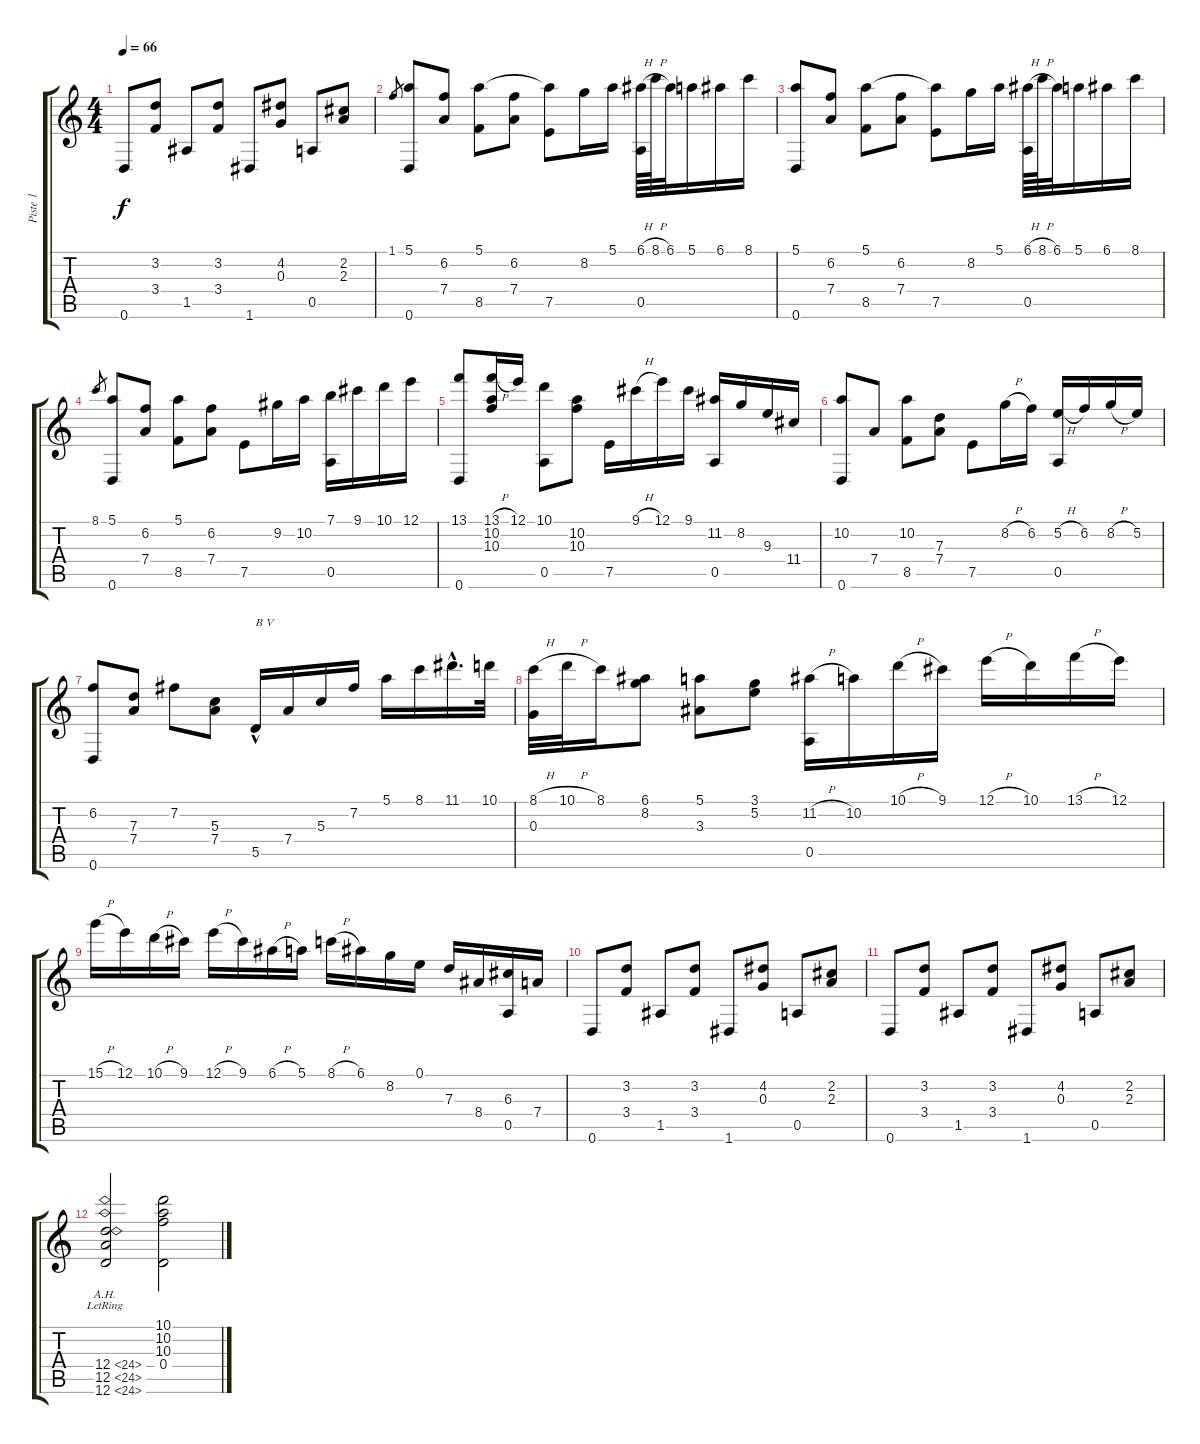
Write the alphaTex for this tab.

\track ("Piste 1" "Piste 1") {instrument acousticguitarnylon}
\staff {score tabs}
\tuning (E4 B3 G3 D3 A2 D2) {hide}
\ts (4 4)
\tempo 66
\clef g2
\ks c
0.6.8{dy f} (3.2 3.4).8 1.5.8 (3.2 3.4).8 1.6.8 (4.2 0.3).8 0.5.8 (2.2 2.3).8 |
1.1.8{gr} (5.1 0.6).8 (6.2 7.4).8 (5.1 8.5).8 (6.2 7.4).8 (5.1{t} 7.5).8 8.2.16 5.1.16 (6.1{h} 0.5).64 8.1{h}.64 6.1.32 5.1.16 6.1.16 8.1.16 |
(5.1 0.6).8 (6.2 7.4).8 (5.1 8.5).8 (6.2 7.4).8 (5.1{t} 7.5).8 8.2.16 5.1.16 (6.1{h} 0.5).64 8.1{h}.64 6.1.32 5.1.16 6.1.16 8.1.16 |
8.1.8{gr} (5.1 0.6).8 (6.2 7.4).8 (5.1 8.5).8 (6.2 7.4).8 7.5.8 9.2.16 10.2.16 (7.1 0.5).16 9.1.16 10.1.16 12.1.16 |
(13.1 0.6).8 (13.1{h} 10.2 10.3).16 12.1.16 (10.1 0.5).8 (10.2 10.3).8 7.5.16 9.1{h}.16 12.1.16 9.1.16 (11.2 0.5).16 8.2.16 9.3.16 11.4.16 |
(10.2 0.6).8 7.4.8 (10.2 8.5).8 (7.3 7.4).8 7.5.8 8.2{h}.16 6.2.16 (5.2{h} 0.5).16 6.2.16 8.2{h}.16 5.2.16 |
(6.2 0.6).8 (7.3 7.4).8 7.2.8 (5.3 7.4).8 5.5{hac}.16{txt "B V"} 7.4.16 5.3.16 7.2.16 5.1.16 8.1.16 11.1{hac}.16{d} 10.1.32 |
(8.1{h} 0.3).32 10.1{h}.32 8.1.16 (6.1 8.2).8 (5.1 3.3).8 (3.1 5.2).8 (11.2{h} 0.5).16 10.2.16 10.1{h}.16 9.1.16 12.1{h}.16 10.1.16 13.1{h}.16 12.1.16 |
15.1{h}.16 12.1.16 10.1{h}.16 9.1.16 12.1{h}.16 9.1.16 6.1{h}.16 5.1.16 8.1{h}.16 6.1.16 8.2.16 0.1.16 7.3.16 8.4.16 (6.3 0.5).16 7.4.16 |
0.6.8 (3.2 3.4).8 1.5.8 (3.2 3.4).8 1.6.8 (4.2 0.3).8 0.5.8 (2.2 2.3).8 |
0.6.8 (3.2 3.4).8 1.5.8 (3.2 3.4).8 1.6.8 (4.2 0.3).8 0.5.8 (2.2 2.3).8 |
(12.4{ah 12} 12.5{ah 12 lr} 12.6{ah 12}).2 (10.1 10.2 10.3 0.4).2
